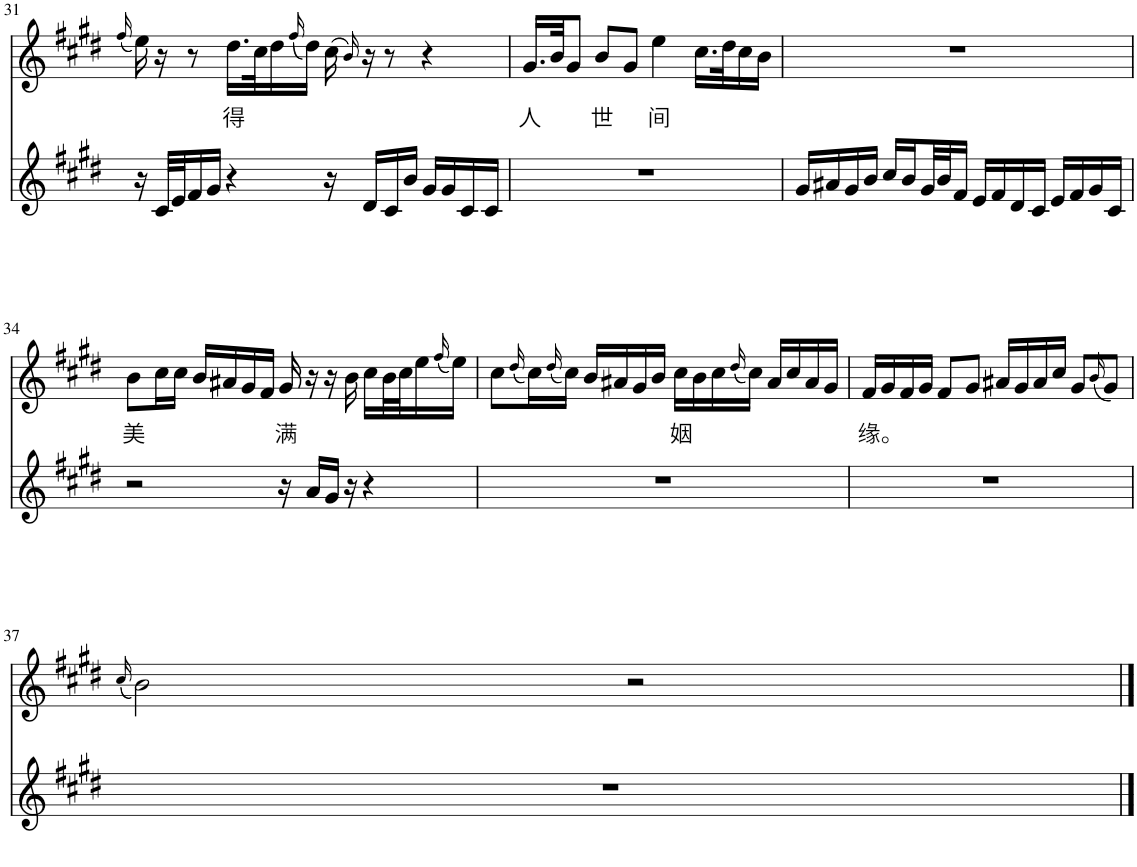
**kern	**kern	**text
*part2	*part1	*part1
*staff2	*staff1	*staff1
*I"Piano	*I"Piano	*
*I'Pno	*I'Pno	*
!!LO:PB:g=z
*clefG2	*clefG2	*
*k[f#c#g#d#]	*k[f#c#g#d#]	*
*M4/4	*M4/4	*
=31	=31	=31
.	(16qff#/	.
16r	16ee\)	.
32c#/LLL	16r	.
32e/J	.	.
16f#/	8r	.
16g#/JJ	.	.
!	!	!LO:LY:b
4r	16.dd#\LL	得
.	32cc#\K	.
.	16dd#\	.
.	(16qff#/	.
.	16dd#\JJ)	.
16r	(16cc#\	.
.	16qb/)	.
16d#/LL	16r	.
16c#/	8r	.
16b/JJ	.	.
16g#/LL	4r	.
16g#/	.	.
16c#/	.	.
16c#/JJ	.	.
=32	=32	=32
!	!	!LO:LY:b
1r	16.g#/LL	人
.	32b/JK	.
.	8g#/J	.
!	!	!LO:LY:b
.	8b/L	世
.	8g#/J	.
!	!	!LO:LY:b
.	4ee\	间
.	16.cc#\LL	.
.	32dd#\K	.
.	16cc#\	.
.	16b\JJ	.
=33	=33	=33
16g#/LL	1r	.
16a#X/	.	.
16g#/	.	.
16b/JJ	.	.
16cc#/LL	.	.
16b/	.	.
32g#/L	.	.
32b/J	.	.
16f#/JJ	.	.
16e/LL	.	.
16f#/	.	.
16d#/	.	.
16c#/JJ	.	.
16e/LL	.	.
16f#/	.	.
16g#/	.	.
16c#/JJ	.	.
!!LO:LB:g=z
=34	=34	=34
!	!	!LO:LY:b
2r	8b\L	美
.	16cc#\L	.
.	16cc#\JJ	.
.	16b/LL	.
.	16a#X/	.
.	16g#/	.
.	16f#/JJ	.
!	!	!LO:LY:b
16r	16g#/	满
16a/LL	16r	.
16g#/JJ	16r	.
16r	16b\	.
4r	16cc#\LL	.
.	32b\L	.
.	32cc#\J	.
.	16ee\	.
.	(16qff#/	.
.	16ee\JJ)	.
=35	=35	=35
1r	8cc#\L	.
.	(16qdd#/	.
.	16cc#\L)	.
.	(16qdd#/	.
.	16cc#\JJ)	.
.	16b/LL	.
.	16a#X/	.
.	16g#/	.
.	16b/JJ	.
!	!	!LO:LY:b
.	16cc#\LL	姻
.	16b\	.
.	16cc#\	.
.	(16qdd#/	.
.	16cc#\JJ)	.
.	16a#/LL	.
.	16cc#/	.
.	16a#/	.
.	16g#/JJ	.
=36	=36	=36
!	!	!LO:LY:b
1r	16f#/LL	缘。
.	16g#/	.
.	16f#/	.
.	16g#/JJ	.
.	8f#/L	.
.	8g#/J	.
.	16a#X/LL	.
.	16g#/	.
.	16a#/	.
.	16cc#/JJ	.
.	8g#/L	.
.	(16qb/	.
.	8g#/J)	.
!!LO:LB:g=z
=37	=37	=37
.	(16qcc#/	.
1r	2b\)	.
.	2r	.
==	==	==
*-	*-	*-
